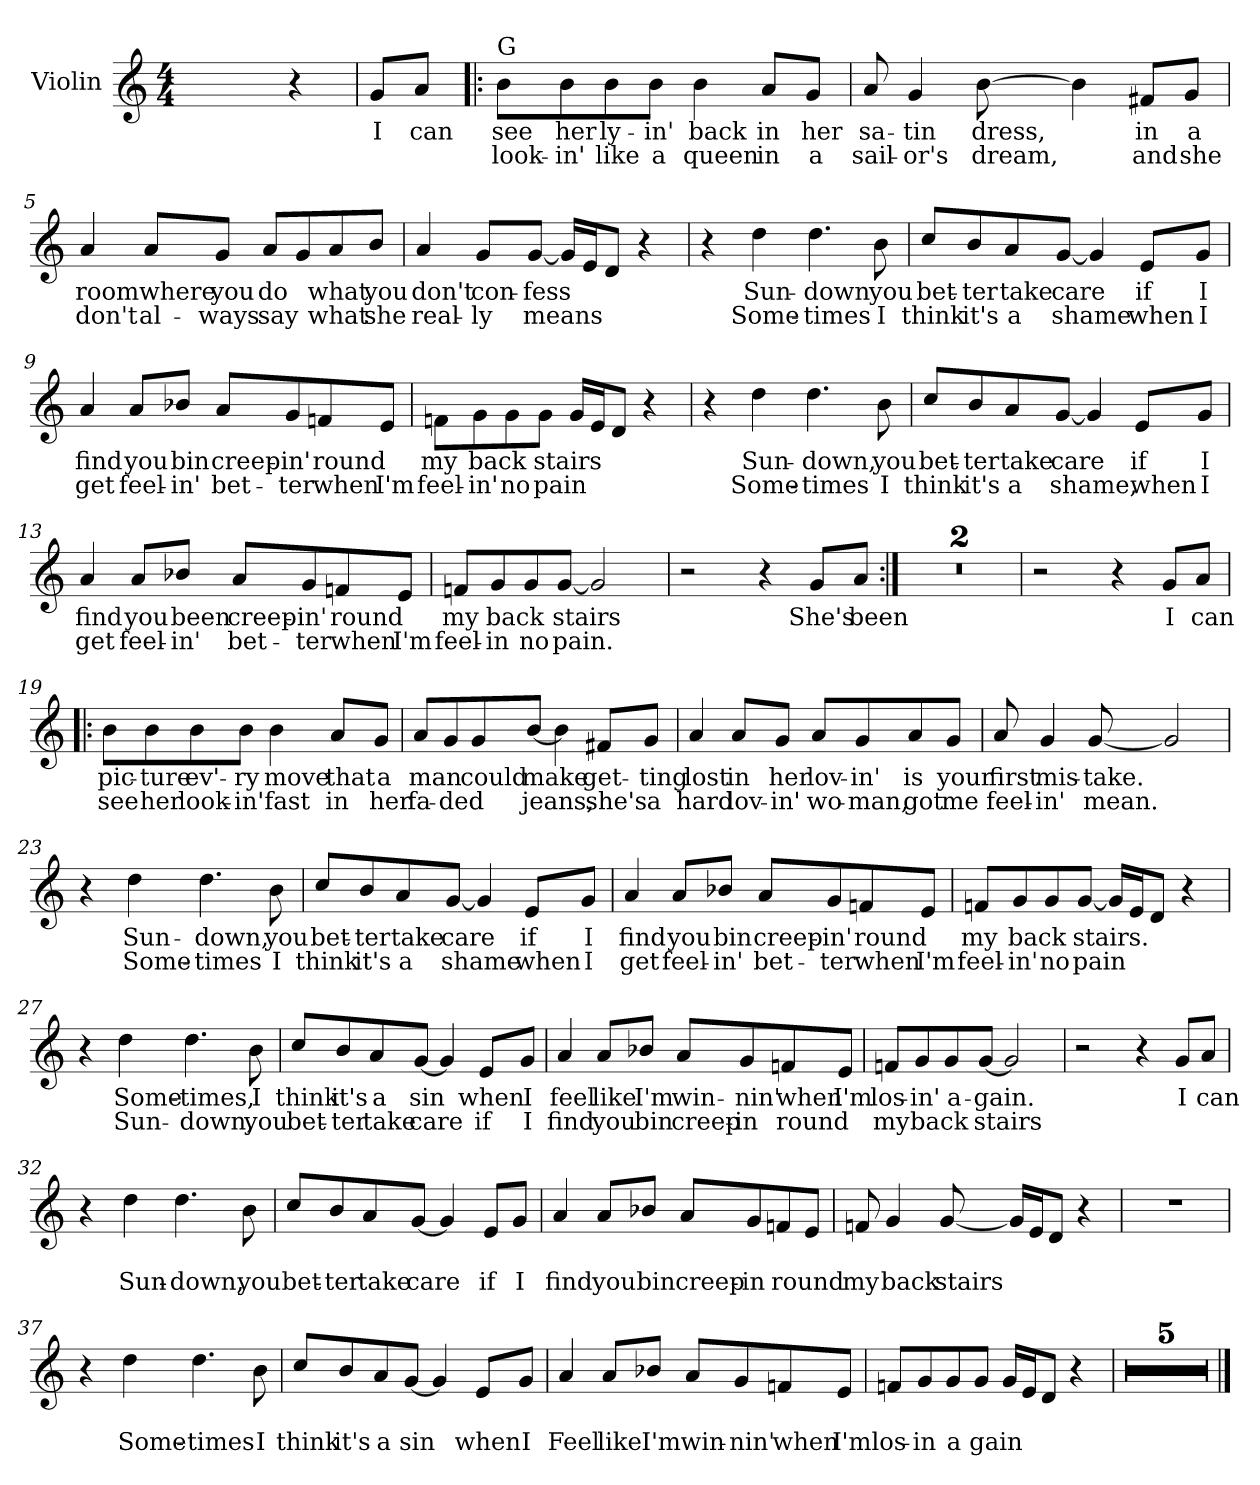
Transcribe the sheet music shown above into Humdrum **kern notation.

**kern	**text	**text	**text
*part1	*part1	*part1	*part1
*staff1	*staff1	*staff1	*staff1
*I"Violin	*	*	*
*I'Vln	*	*	*
*clefG2	*	*	*
*M4/4	*	*	*
=1	=1	=1	=1
2ryy	.	.	.
4r	.	.	.
=2	=2	=2	=2
8g/L	I	.	.
8a/J	can	.	.
=3!|:	=3!|:	=3!|:	=3!|:
!LO:TX:a:t=G	!	!	!
8b\L	see	look-	.
8b\	her	-in'	.
8b\	ly-	like	.
8b\J	-in'	a	.
4b\	back	queen	.
8a/L	in	in	.
8g/J	her	a	.
=4	=4	=4	=4
8a/	sa-	sail-	.
4g/	-tin	-or's	.
[8b\	dress,	dream,	.
4b\]	.	.	.
8f#/L	in	and	.
8g/J	a	she	.
=5	=5	=5	=5
4a/	room	don't	.
8a/L	where	al-	.
8g/J	you	-ways	.
8a/L	do	say	.
8g/	.	.	.
8a/	what	what	.
8b/J	you	she	.
!!LO:LB:g=z
=6	=6	=6	=6
4a/	don't	real-	.
8g/L	con-	-ly	.
[8g/J	-fess	means	.
16g/LL]	.	.	.
16e/J	.	.	.
8d/J	.	.	.
4r	.	.	.
=7	=7	=7	=7
4r	.	.	.
4dd\	Sun-	Some-	.
4.dd\	-down	-times	.
8b\	you	I	.
=8	=8	=8	=8
8cc/L	bet-	think	.
8b/	-ter	it's	.
8a/	take	a	.
[8g/J	care	shame	.
4g/]	.	.	.
8e/L	if	when	.
8g/J	I	I	.
=9	=9	=9	=9
4a/	find	get	.
8a/L	you	feel-	.
8b-X/J	bin	-in'	.
8a/L	creep-	bet-	.
8g/	-in'	-ter	.
8fn/	round	when	.
8e/J	.	I'm	.
!!LO:LB:g=z
=10	=10	=10	=10
8fn\L	my	feel-	.
8g\	back	-in'	.
8g\	.	no	.
8g\J	stairs	pain	.
16g/LL	.	.	.
16e/J	.	.	.
8d/J	.	.	.
4r	.	.	.
=11	=11	=11	=11
4r	.	.	.
4dd\	Sun-	Some-	.
4.dd\	-down,	-times	.
8b\	you	I	.
=12	=12	=12	=12
8cc/L	bet-	think	.
8b/	-ter	it's	.
8a/	take	a	.
[8g/J	care	shame,	.
4g/]	.	.	.
8e/L	if	when	.
8g/J	I	I	.
=13	=13	=13	=13
4a/	find	get	.
8a/L	you	feel-	.
8b-X/J	been	-in'	.
8a/L	creep-	bet-	.
8g/	-in'	-ter	.
8fn/	round	when	.
8e/J	.	I'm	.
!!LO:LB:g=z
=14	=14	=14	=14
8fn/L	my	feel-	.
8g/	back	-in	.
8g/	.	no	.
[8g/J	stairs	pain.	.
2g/]	.	.	.
=15	=15	=15	=15
2r	.	.	.
4r	.	.	.
8g/L	She's	.	.
8a/J	been	.	.
=16:|!	=16:|!	=16:|!	=16:|!
1r	.	.	.
=17	=17	=17	=17
1r	.	.	.
=18	=18	=18	=18
2r	.	.	.
4r	.	.	.
8g/L	I	.	.
8a/J	can	.	.
=19!|:	=19!|:	=19!|:	=19!|:
8b\L	pic-	see	.
8b\	-ture	her	.
8b\	ev'-	look-	.
8b\J	-ry	-in'	.
4b\	move	fast	.
8a/L	that	in	.
8g/J	a	her	.
!!LO:LB:g=z
=20	=20	=20	=20
8a/L	man	fa-	.
8g/	.	-ded	.
8g/	could	.	.
[8b/J	make	jeans,	.
4b\]	.	.	.
8f#/L	get-	she's	.
8g/J	-ting	a	.
=21	=21	=21	=21
4a/	lost	hard	.
8a/L	in	lov-	.
8g/J	her	-in'	.
8a/L	lov-	wo-	.
8g/	-in'	-man,	.
8a/	is	got	.
8g/J	your	me	.
=22	=22	=22	=22
8a/	first	feel-	.
4g/	mis-	-in'	.
[8g/	-take.	mean.	.
2g/]	.	.	.
=23	=23	=23	=23
4r	.	.	.
4dd\	Sun-	Some-	.
4.dd\	-down,	-times	.
8b\	you	I	.
!!LO:LB:g=z
=24	=24	=24	=24
8cc/L	bet-	think	.
8b/	-ter	it's	.
8a/	take	a	.
[8g/J	care	shame	.
4g/]	.	.	.
8e/L	if	when	.
8g/J	I	I	.
=25	=25	=25	=25
4a/	find	get	.
8a/L	you	feel-	.
8b-X/J	bin	-in'	.
8a/L	creep-	bet-	.
8g/	-in'	-ter	.
8fn/	round	when	.
8e/J	.	I'm	.
=26	=26	=26	=26
8fn/L	my	feel-	.
8g/	back	-in'	.
8g/	.	no	.
[8g/J	stairs.	pain	.
16g/LL]	.	.	.
16e/J	.	.	.
8d/J	.	.	.
4r	.	.	.
=27	=27	=27	=27
4r	.	.	.
4dd\	Some-	Sun-	.
4.dd\	-times,	-down,	.
8b\	I	you	.
!!LO:LB:g=z
=28	=28	=28	=28
8cc/L	think	bet-	.
8b/	it's	-ter	.
8a/	a	take	.
[8g/J	sin	care	.
4g/]	.	.	.
8e/L	when	if	.
8g/J	I	I	.
=29	=29	=29	=29
4a/	feel	find	.
8a/L	like	you	.
8b-X/J	I'm	bin	.
8a/L	win-	creep-	.
8g/	-nin'	-in	.
8fn/	when	round	.
8e/J	I'm	.	.
=30	=30	=30	=30
8fn/L	los-	my	.
8g/	-in'	back	.
8g/	a-	.	.
[8g/J	-gain.	stairs	.
2g/]	.	.	.
=31	=31	=31	=31
2r	.	.	.
4r	.	.	.
8g/L	I	.	.
8a/J	can	.	.
=32	=32	=32	=32
4r	.	.	.
4dd\	.	Sun-	.
4.dd\	.	-down,	.
8b\	.	you	.
!!LO:LB:g=z
=33	=33	=33	=33
8cc/L	.	bet-	.
8b/	.	-ter	.
8a/	.	take	.
[8g/J	.	care	.
4g/]	.	.	.
8e/L	.	if	.
8g/J	.	I	.
=34	=34	=34	=34
4a/	.	find	.
8a/L	.	you	.
8b-X/J	.	bin	.
8a/L	.	creep-	.
8g/	.	-in	.
8fn/	.	round	.
8e/J	.	.	.
=35	=35	=35	=35
8fn/	.	my	.
4g/	.	back	.
[8g/	.	stairs	.
16g/LL]	.	.	.
16e/J	.	.	.
8d/J	.	.	.
4r	.	.	.
=36	=36	=36	=36
1r	.	.	.
=37	=37	=37	=37
4r	.	.	.
4dd\	.	Some-	.
4.dd\	.	-times	.
8b\	.	I	.
!!LO:LB:g=z
=38	=38	=38	=38
8cc/L	.	think	.
8b/	.	it's	.
8a/	.	a	.
[8g/J	.	sin	.
4g/]	.	.	.
8e/L	.	when	.
8g/J	.	I	.
=39	=39	=39	=39
4a/	.	Feel	.
8a/L	.	like	.
8b-X/J	.	I'm	.
8a/L	.	win-	.
8g/	.	-nin'	.
8fn/	.	when	.
8e/J	.	I'm	.
=40	=40	=40	=40
8fn/L	.	los-	.
8g/	.	-in	.
8g/	.	a	.
8g/J	.	gain	.
16g/LL	.	.	.
16e/J	.	.	.
8d/J	.	.	.
4r	.	.	.
=41	=41	=41	=41
1r	.	.	.
=42	=42	=42	=42
1r	.	.	.
=43	=43	=43	=43
1r	.	.	.
=44	=44	=44	=44
1r	.	.	.
=45	=45	=45	=45
1r	.	.	.
==	==	==	==
*-	*-	*-	*-
